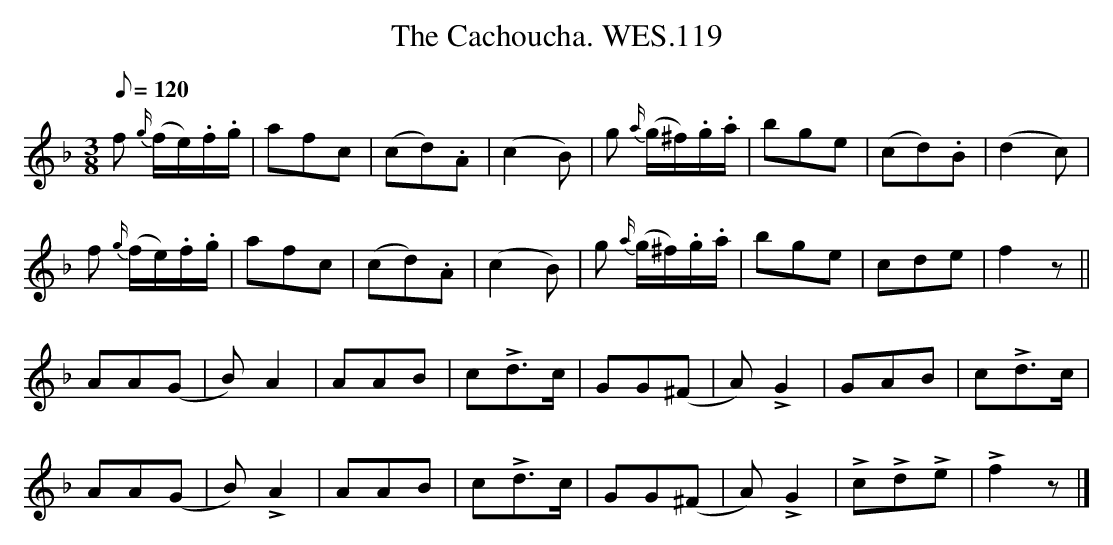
X:1
T:Cachoucha. WES.119, The
M:3/8
L:1/8
Q:1/8=120
K:F
f {g/}(f/e/).f/.g/|afc|(cd).A|(c2B)|g {a/}(g/^f/).g/.a/|bge|(cd).B|(d2c)|
f {g/}(f/e/).f/.g/|afc|(cd).A|(c2B)|g {a/}(g/^f/).g/.a/|bge|cde|f2z||
AA(G|B) A2|AAB|c!accent!d>c|GG(^F|A)!accent!G2|GAB|c!accent!d>c|
AA(G|B) !accent!A2|AAB|c!accent!d>c|GG(^F|A)!accent!G2|\
!accent!c!accent!d!accent!e|!accent!f2z|]
